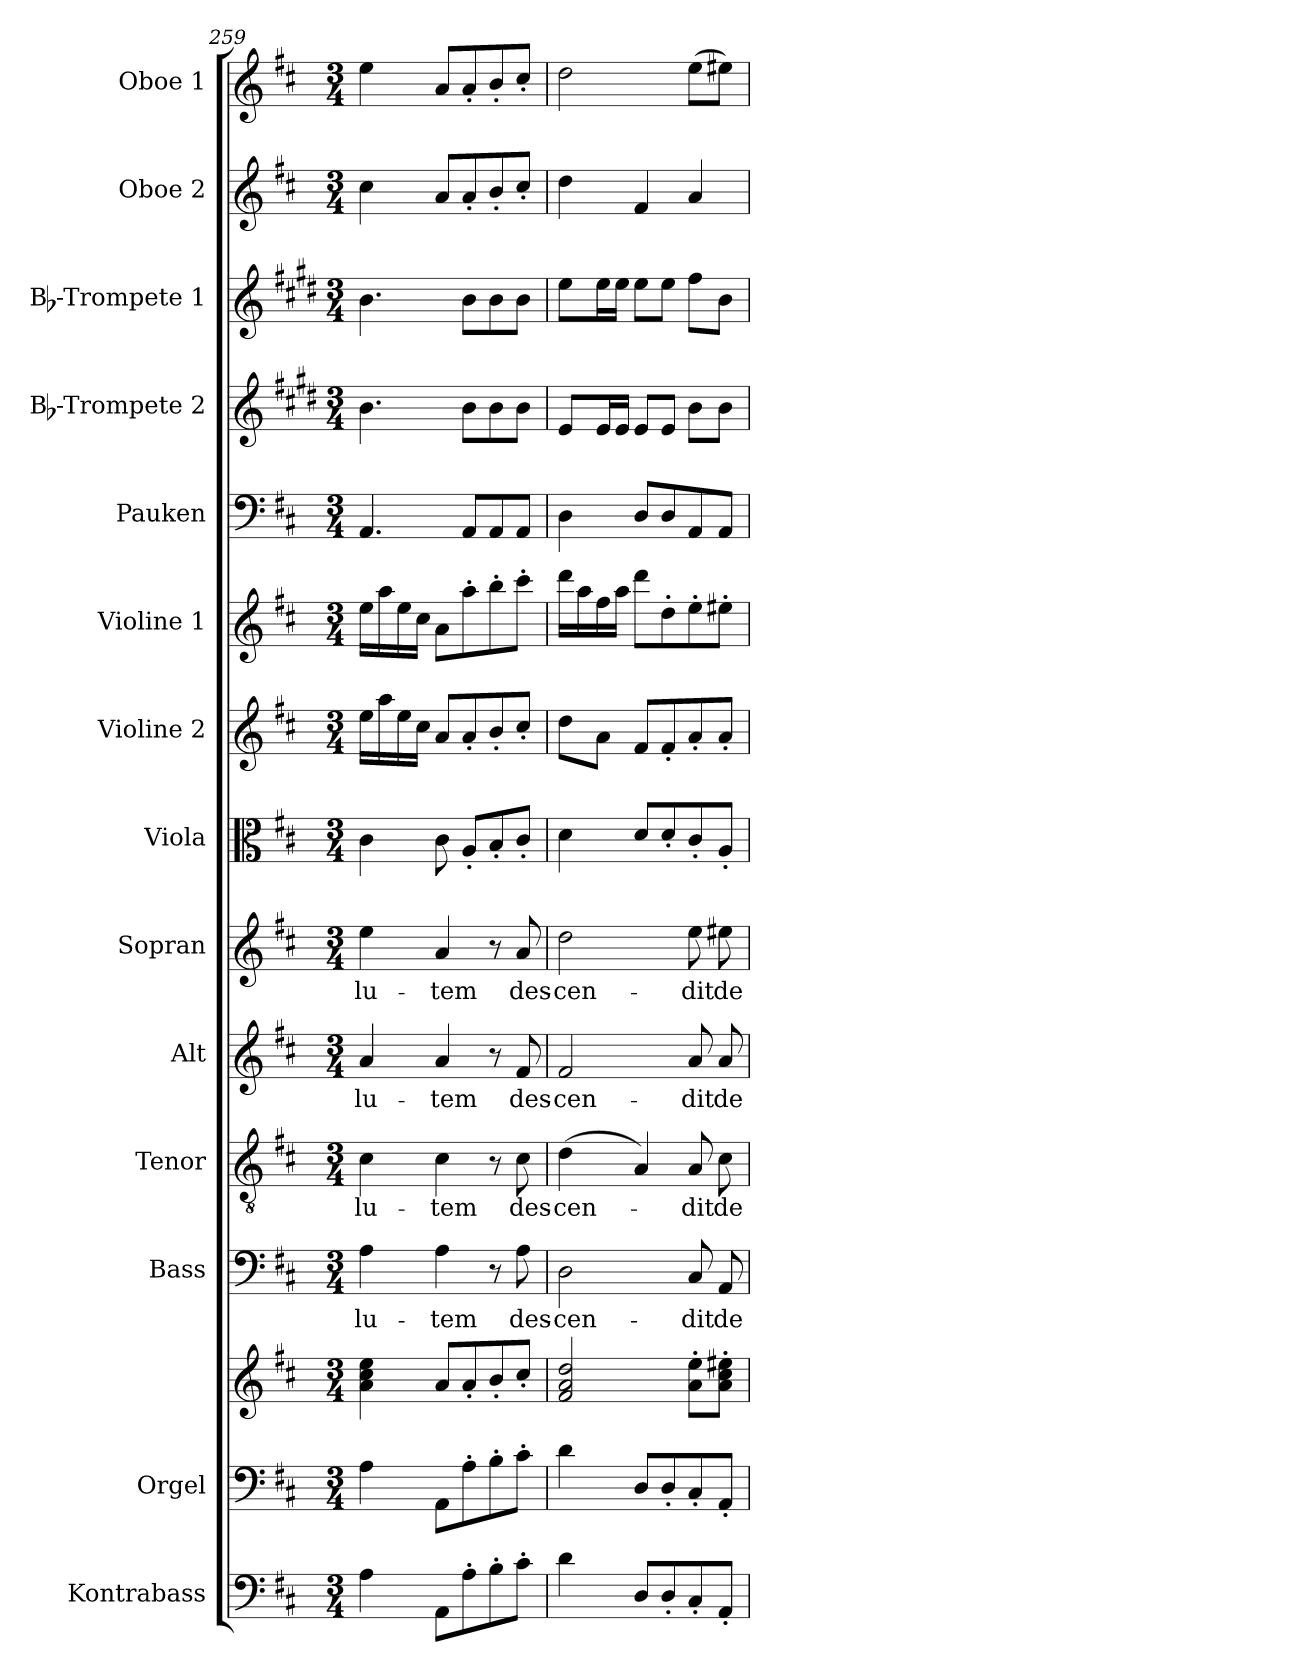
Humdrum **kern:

**kern	**kern	**kern	**kern	**text	**kern	**text	**kern	**text	**kern	**text	**kern	**kern	**kern	**kern	**kern	**kern	**kern	**kern
*part14	*part13	*part13	*part12	*part12	*part11	*part11	*part10	*part10	*part9	*part9	*part8	*part7	*part6	*part5	*part4	*part3	*part2	*part1
*staff15	*staff14	*staff13	*staff12	*staff12	*staff11	*staff11	*staff10	*staff10	*staff9	*staff9	*staff8	*staff7	*staff6	*staff5	*staff4	*staff3	*staff2	*staff1
*I"Kontrabass	*I"Orgel	*	*I"Bass	*	*I"Tenor	*	*I"Alt	*	*I"Sopran	*	*I"Viola	*I"Violine 2	*I"Violine 1	*I"Pauken	*I"Bb-Trompete 2	*I"Bb-Trompete 1	*I"Oboe 2	*I"Oboe 1
*I'Kb.	*I'Org.	*	*I'B.	*	*I'T.	*	*I'A.	*	*I'S.	*	*I'Vla.	*I'Vl. 2	*I'Vl. 1	*I'Pk.	*I'Bb Trp. 2	*I'Bb Trp. 1	*I'Ob. 2	*I'Ob. 1
*clefF4	*clefF4	*clefG2	*clefF4	*	*clefGv2	*	*clefG2	*	*clefG2	*	*clefC3	*clefG2	*clefG2	*clefF4	*clefG2	*clefG2	*clefG2	*clefG2
*ITrd7c12	*	*	*	*	*	*	*	*	*	*	*	*	*	*	*ITrd1c2	*ITrd1c2	*	*
*k[f#c#]	*k[f#c#]	*k[f#c#]	*k[f#c#]	*	*k[f#c#]	*	*k[f#c#]	*	*k[f#c#]	*	*k[f#c#]	*k[f#c#]	*k[f#c#]	*k[f#c#]	*k[f#c#]	*k[f#c#]	*k[f#c#]	*k[f#c#]
*D:	*D:	*D:	*D:	*	*D:	*	*D:	*	*D:	*	*D:	*D:	*D:	*D:	*D:	*D:	*D:	*D:
*M3/4	*M3/4	*M3/4	*M3/4	*	*M3/4	*	*M3/4	*	*M3/4	*	*M3/4	*M3/4	*M3/4	*M3/4	*M3/4	*M3/4	*M3/4	*M3/4
=259	=259	=259	=259	=259	=259	=259	=259	=259	=259	=259	=259	=259	=259	=259	=259	=259	=259	=259
!	!	!	!	!LO:LY:b	!	!LO:LY:b	!	!LO:LY:b	!	!LO:LY:b	!	!	!	!	!	!	!	!
4AA\	4A\	4a\ 4cc#\ 4ee\	4A\	-lu-	4c#\	-lu-	4a/	-lu-	4ee\	-lu-	4c#\	16ee\LL	16ee\LL	4.AA/	4.a\	4.a\	4cc#\	4ee\
.	.	.	.	.	.	.	.	.	.	.	.	16aa\	16aa\	.	.	.	.	.
.	.	.	.	.	.	.	.	.	.	.	.	16ee\	16ee\	.	.	.	.	.
.	.	.	.	.	.	.	.	.	.	.	.	16cc#\JJ	16cc#\JJ	.	.	.	.	.
!	!	!	!	!LO:LY:b	!	!LO:LY:b	!	!LO:LY:b	!	!LO:LY:b	!	!	!	!	!	!	!	!
8AAA\L	8AA\L	8a/L	4A\	-tem	4c#\	-tem	4a/	-tem	4a/	-tem	8c#\	8a/L	8a\L	.	.	.	8a/L	8a/L
8AA'>\	8A'>\	8a'</	.	.	.	.	.	.	.	.	8A'</L	8a'</	8aa'>\	8AA/L	8a\L	8a\L	8a'</	8a'</
8BB'>\	8B'>\	8b'</	8r	.	8r	.	8r	.	8r	.	8B'</	8b'</	8bb'>\	8AA/	8a\	8a\	8b'</	8b'</
!	!	!	!	!LO:LY:b	!	!LO:LY:b	!	!LO:LY:b	!	!LO:LY:b	!	!	!	!	!	!	!	!
8C#'>\J	8c#'>\J	8cc#'</J	8A\	des-	8c#\	des-	8f#/	des-	8a/	des-	8c#'</J	8cc#'</J	8ccc#'>\J	8AA/J	8a\J	8a\J	8cc#'</J	8cc#'</J
=260	=260	=260	=260	=260	=260	=260	=260	=260	=260	=260	=260	=260	=260	=260	=260	=260	=260	=260
!	!	!	!	!LO:LY:b	!	!LO:LY:b	!	!LO:LY:b	!	!LO:LY:b	!	!	!	!	!	!	!	!
4D\	4d\	2f#/ 2a/ 2dd/	2D\	-cen-	(>4d\	-cen-	2f#/	-cen-	2dd\	-cen-	4d\	8dd\L	16ddd\LL	4D\	8d/L	8dd\L	4dd\	2dd\
.	.	.	.	.	.	.	.	.	.	.	.	.	16aa\	.	.	.	.	.
.	.	.	.	.	.	.	.	.	.	.	.	8a\J	16ff#\	.	16d/L	16dd\L	.	.
.	.	.	.	.	.	.	.	.	.	.	.	.	16aa\JJ	.	16d/JJ	16dd\JJ	.	.
8DD/L	8D/L	.	.	.	4A/)	.	.	.	.	.	8d/L	8f#/L	8ddd\L	8D/L	8d/L	8dd\L	4f#/	.
8DD'</	8D'</	.	.	.	.	.	.	.	.	.	8d'</	8f#'</	8dd'>\	8D/	8d/J	8dd\J	.	.
!	!	!	!	!LO:LY:b	!	!LO:LY:b	!	!LO:LY:b	!	!LO:LY:b	!	!	!	!	!	!	!	!
8CC#'</	8C#'</	8a\'> 8ee\'>L	8C#/	-dit	8A/	-dit	8a/	-dit	8ee\	-dit	8c#'</	8a'</	8ee'>\	8AA/	8a\L	8ee\L	4a/	(>8ee\L
!	!	!	!	!LO:LY:b	!	!LO:LY:b	!	!LO:LY:b	!	!LO:LY:b	!	!	!	!	!	!	!	!
8AAA'</J	8AA'</J	8a\'> 8cc#\'> 8ee#X\'>J	8AA/	de	8c#\	de	8a/	de	8ee#X\	de	8A'</J	8a'</J	8ee#X'>\J	8AA/J	8a\J	8a\J	.	8ee#X\J)
=	=	=	=	=	=	=	=	=	=	=	=	=	=	=	=	=	=	=
*-	*-	*-	*-	*-	*-	*-	*-	*-	*-	*-	*-	*-	*-	*-	*-	*-	*-	*-
